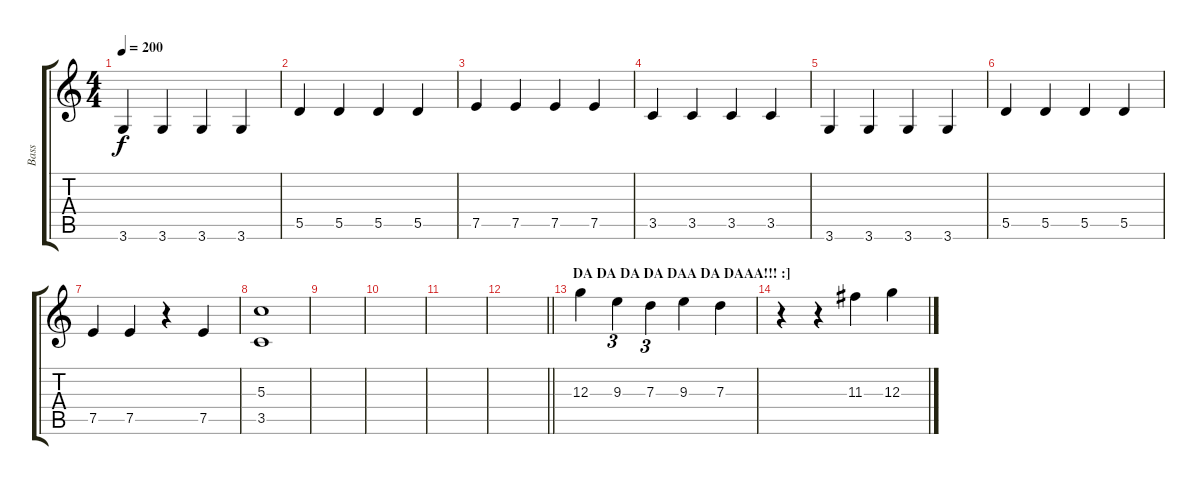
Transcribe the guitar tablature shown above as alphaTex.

\track ("Bass" "Bass") {instrument electricbasspick}
\staff {score tabs}
\tuning (E4 B3 G3 D3 A2 E2) {hide}
\ts (4 4)
\tempo 200
\clef g2
\ks c
3.6.4{dy f} 3.6.4 3.6.4 3.6.4 |
5.5.4 5.5.4 5.5.4 5.5.4 |
7.5.4 7.5.4 7.5.4 7.5.4 |
3.5.4 3.5.4 3.5.4 3.5.4 |
3.6.4 3.6.4 3.6.4 3.6.4 |
5.5.4 5.5.4 5.5.4 5.5.4 |
7.5.4 7.5.4 r.4 7.5.4 |
(5.3 3.5).1 |
|
|
|
\barLineRight lightlight
|
\section ("" "DA DA DA DA DAA DA DAAA!!! :]")
12.3.4 9.3.4{tu (3 2)} 7.3.4{tu (3 2)} 9.3.4 7.3.4 |
r.4 r.4 11.3.4 12.3.4
